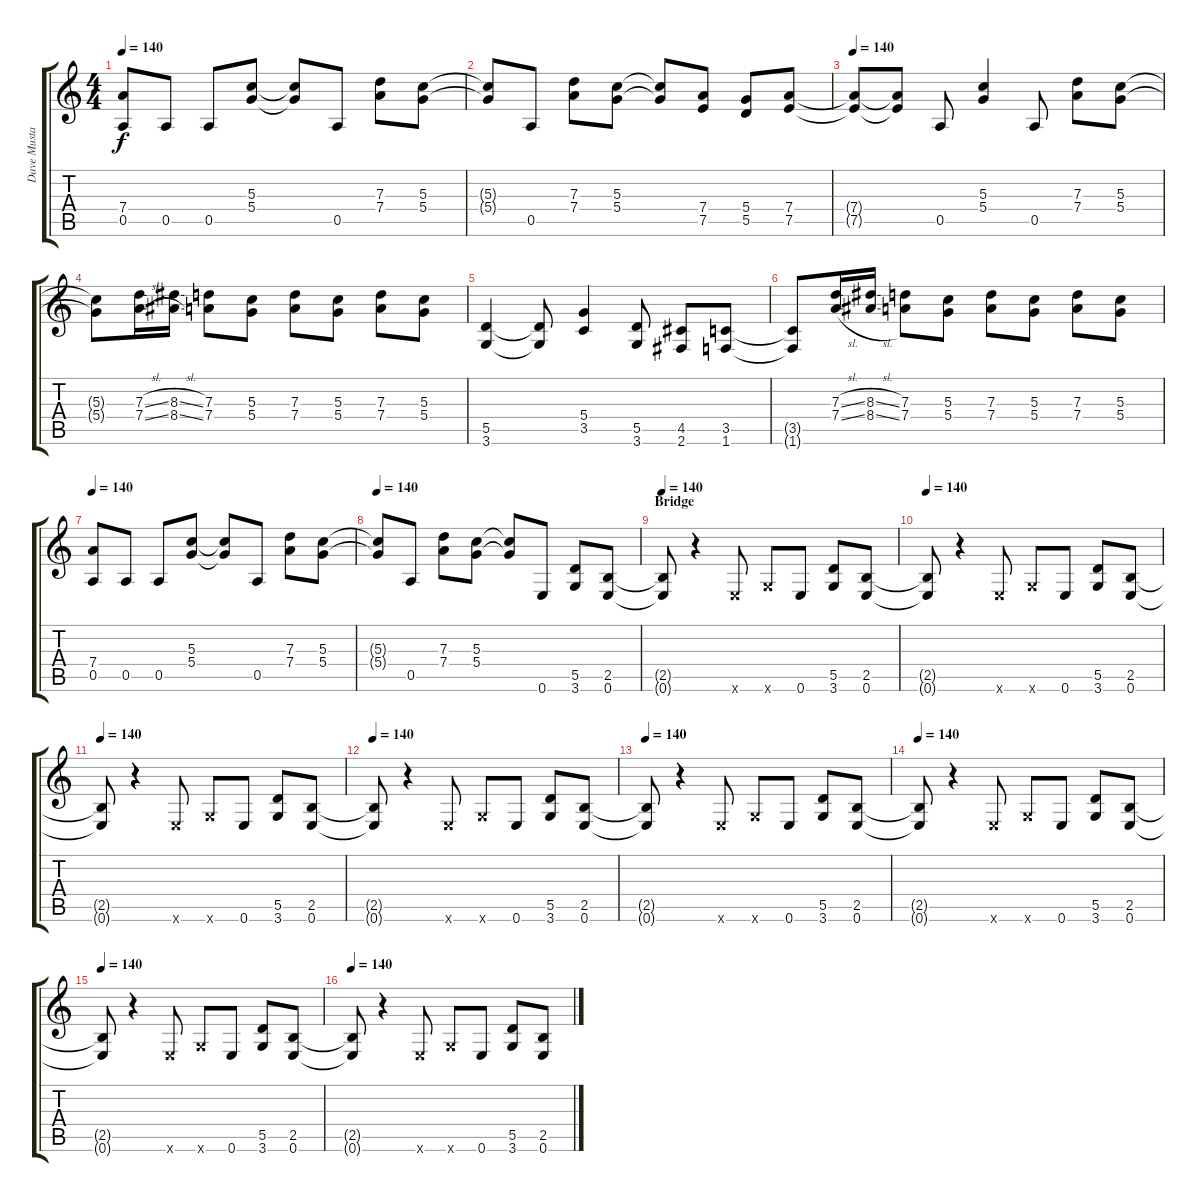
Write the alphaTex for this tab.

\track ("Dave Mustaine" "Dave Musta") {instrument distortionguitar}
\staff {score tabs}
\tuning (E4 B3 G3 D3 A2 E2) {hide}
\ts (4 4)
\tempo 140
\clef g2
\ks c
(7.4 0.5).8{dy f} 0.5.8 0.5.8 (5.3 5.4).8 (5.3{t} 5.4{t}).8 0.5.8 (7.3 7.4).8 (5.3 5.4).8 |
(5.3{t} 5.4{t}).8 0.5.8 (7.3 7.4).8 (5.3 5.4).8 (5.3{t} 5.4{t}).8 (7.4 7.5).8 (5.4 5.5).8 (7.4 7.5).8 |
\tempo 140
(7.4{t} 7.5{t}).8 (7.4{t} 7.5{t}).8 0.5.8 (5.3 5.4).4 0.5.8 (7.3 7.4).8 (5.3 5.4).8 |
(5.3{t} 5.4{t}).8 (7.3{sl} 7.4{sl}).16 (8.3{sl} 8.4{sl}).16 (7.3 7.4).8 (5.3 5.4).8 (7.3 7.4).8 (5.3 5.4).8 (7.3 7.4).8 (5.3 5.4).8 |
(5.5 3.6).4 (5.5{t} 3.6{t}).8 (5.4 3.5).4 (5.5 3.6).8 (4.5 2.6).8 (3.5 1.6).8 |
(3.5{t} 1.6{t}).8 (7.3{sl} 7.4{sl}).16 (8.3{sl} 8.4{sl}).16 (7.3 7.4).8 (5.3 5.4).8 (7.3 7.4).8 (5.3 5.4).8 (7.3 7.4).8 (5.3 5.4).8 |
\tempo 140
(7.4 0.5).8 0.5.8 0.5.8 (5.3 5.4).8 (5.3{t} 5.4{t}).8 0.5.8 (7.3 7.4).8 (5.3 5.4).8 |
\tempo 140
(5.3{t} 5.4{t}).8 0.5.8 (7.3 7.4).8 (5.3 5.4).8 (5.3{t} 5.4{t}).8 0.6.8 (5.5 3.6).8 (2.5 0.6).8 |
\section ("" "Bridge")
\tempo 140
(2.5{t} 0.6{t}).8 r.4 0.6{x}.8 3.6{x}.8 0.6.8 (5.5 3.6).8 (2.5 0.6).8 |
\tempo 140
(2.5{t} 0.6{t}).8 r.4 0.6{x}.8 3.6{x}.8 0.6.8 (5.5 3.6).8 (2.5 0.6).8 |
\tempo 140
(2.5{t} 0.6{t}).8 r.4 0.6{x}.8 3.6{x}.8 0.6.8 (5.5 3.6).8 (2.5 0.6).8 |
\tempo 140
(2.5{t} 0.6{t}).8 r.4 0.6{x}.8 3.6{x}.8 0.6.8 (5.5 3.6).8 (2.5 0.6).8 |
\tempo 140
(2.5{t} 0.6{t}).8 r.4 0.6{x}.8 3.6{x}.8 0.6.8 (5.5 3.6).8 (2.5 0.6).8 |
\tempo 140
(2.5{t} 0.6{t}).8 r.4 0.6{x}.8 3.6{x}.8 0.6.8 (5.5 3.6).8 (2.5 0.6).8 |
\tempo 140
(2.5{t} 0.6{t}).8 r.4 0.6{x}.8 3.6{x}.8 0.6.8 (5.5 3.6).8 (2.5 0.6).8 |
\tempo 140
(2.5{t} 0.6{t}).8 r.4 0.6{x}.8 3.6{x}.8 0.6.8 (5.5 3.6).8 (2.5 0.6).8
